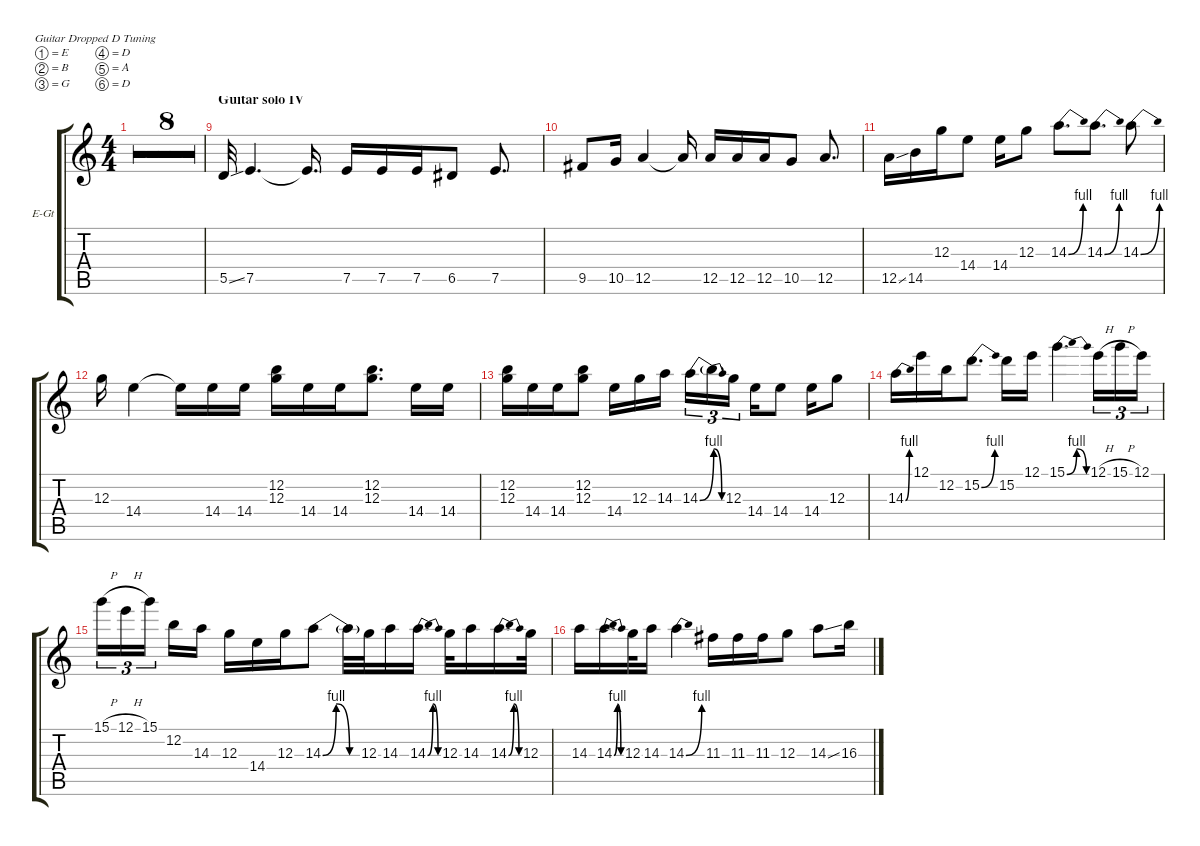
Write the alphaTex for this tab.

\hideDynamics
\bracketExtendMode groupsimilarinstruments
\firstSystemTrackNameOrientation horizontal
\otherSystemsTrackNameOrientation horizontal
\track ("Other 4" "E-Gt") {multiBarRest instrument overdrivenguitar}
\staff {score tabs}
\tuning (E4 B3 G3 D3 A2 D2)
\ts (4 4)
\tempo 98
\clef g2
\ks c
r.1{dy f} |
r.1 |
r.1 |
r.1 |
r.1 |
r.1 |
r.1 |
r.1 |
\section ("" "Guitar solo IV")
5.5{ss}.32 7.5.4{d} 7.5{t}.16{d} 7.5.16 7.5.16 7.5.16 6.5.8 7.5.8{d} |
9.5.8 10.5.16 12.5.4 12.5{t}.16 12.5.16 12.5.16 12.5.16 10.5.8 12.5.8{d} |
12.5{ss}.16 14.5.16 12.3.16 14.4.8 14.4.16 12.3.8 14.3{be (bend 0 0 60 4)}.8{d} 14.3{be (bend 0 0 60 4)}.8{d} 14.3{be (bend 0 0 60 4)}.8 |
12.3.16 14.4.4 14.4{t}.16 14.4.16 14.4.16 (12.2 12.3).16 14.4.16 14.4.16 (12.2 12.3).8{d} 14.4.16 14.4.16 |
(12.2 12.3).16 14.4.16 14.4.16 (12.2 12.3).8 14.4.16 12.3.16 14.3.16 14.3{be (bend 0 0 60 4)}.16{tu (3 2)} 14.3{be (release 0 4 60 0) t}.16{tu (3 2)} 12.3.16{tu (3 2)} 14.4.16 14.4.8 14.4.16 12.3.8 |
14.3{be (bend 0 0 60 4)}.16 12.1.16 12.2.16 15.2{be (bend 0 0 60 4)}.8{d} 15.2.16 12.1.16 15.1{be (bendrelease 0 0 30 4 30 4 60 0)}.4{d} 12.1{h}.16{tu (3 2)} 15.1{h}.16{tu (3 2)} 12.1.16{tu (3 2)} |
15.1{h}.16{tu (3 2)} 12.1{h}.16{tu (3 2)} 15.1.16{tu (3 2)} 12.2.16 14.3.16 12.3.16 14.4.16 12.3.16 14.3{be (bendrelease 0 0 30 4 30 4 60 0)}.8 14.3{be (hold 0 0 60 0) t}.32 12.3.32 14.3.16 14.3{be (bendrelease 0 0 30 4 30 4 60 0)}.16{d} 12.3.32 14.3.16 14.3{be (bendrelease 0 0 30 4 30 4 60 0)}.16{d} 12.3.32 |
14.3.16 14.3{be (bendrelease 0 0 30 4 30 4 60 0)}.16{d} 12.3.32 14.3.16 14.3{be (bend 0 0 60 4)}.4 11.3.16 11.3.16 11.3.16 12.3.8 14.3{ss}.8 16.3.16
